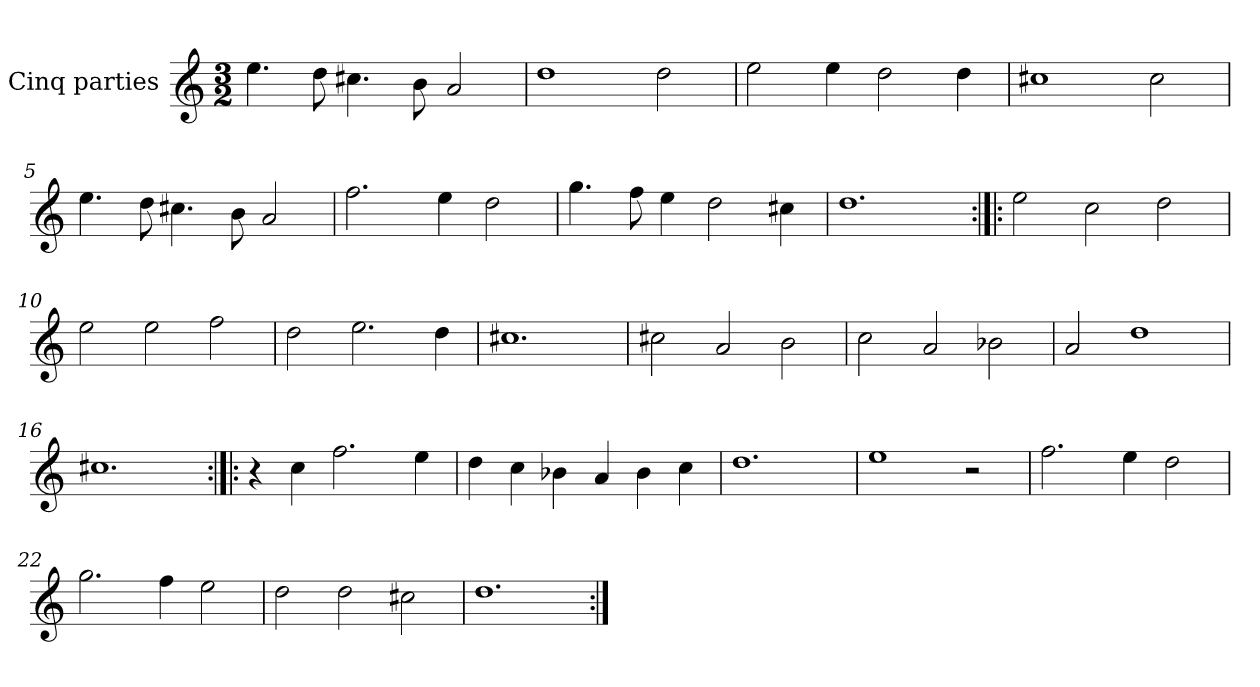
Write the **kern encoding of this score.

**kern
*part1
*staff1
*I"Cinq parties
*clefG2
*k[]
*M3/2
*MM180
=1
4.ee\
8dd\
4.cc#X\
8b\
2a/
=2
1dd
2dd\
=3
2ee\
4ee\
2dd\
4dd\
=4
1cc#X
2cc#\
=5
4.ee\
8dd\
4.cc#X\
8b\
2a/
=6
2.ff\
4ee\
2dd\
=7
4.gg\
8ff\
4ee\
2dd\
4cc#X\
=8
1.dd
=9:|!|:
2ee\
2cc\
2dd\
=10
2ee\
2ee\
2ff\
=11
2dd\
2.ee\
4dd\
=12
1.cc#X
=13
2cc#X\
2a/
2b\
=14
2cc\
2a/
2b-X\
=15
2a/
1dd
=16
1.cc#X
=17:|!|:
4r
4cc\
2.ff\
4ee\
=18
4dd\
4cc\
4b-X\
4a/
4b-\
4cc\
=19
1.dd
=20
1ee
2r
=21
2.ff\
4ee\
2dd\
=22
2.gg\
4ff\
2ee\
=23
2dd\
2dd\
2cc#X\
=24
1.dd
=:|!
*-
